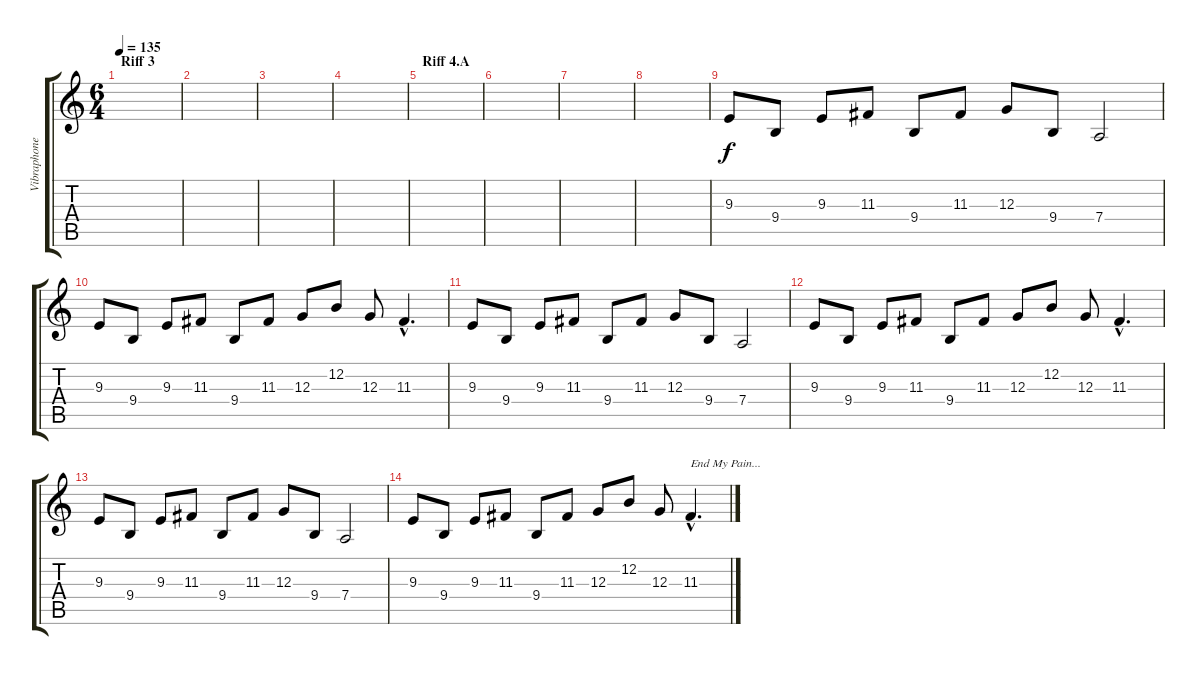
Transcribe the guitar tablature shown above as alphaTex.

\track ("Vibraphone" "Vibraphone") {instrument vibraphone}
\staff {score tabs}
\tuning (E4 B3 G3 D3 A2 E2) {hide}
\ts (6 4)
\section ("" "Riff 3")
\tempo 135
\clef g2
\ks c
|
|
|
|
\section ("" "Riff 4.A")
|
|
|
|
9.3.8 9.4.8 9.3.8 11.3.8 9.4.8 11.3.8 12.3.8 9.4.8 7.4.2 |
9.3.8 9.4.8 9.3.8 11.3.8 9.4.8 11.3.8 12.3.8 12.2.8 12.3.8 11.3{hac}.4{d} |
9.3.8 9.4.8 9.3.8 11.3.8 9.4.8 11.3.8 12.3.8 9.4.8 7.4.2 |
9.3.8 9.4.8 9.3.8 11.3.8 9.4.8 11.3.8 12.3.8 12.2.8 12.3.8 11.3{hac}.4{d} |
9.3.8 9.4.8 9.3.8 11.3.8 9.4.8 11.3.8 12.3.8 9.4.8 7.4.2 |
9.3.8 9.4.8 9.3.8 11.3.8 9.4.8 11.3.8 12.3.8 12.2.8 12.3.8 11.3{hac}.4{d txt "End My Pain..."}
